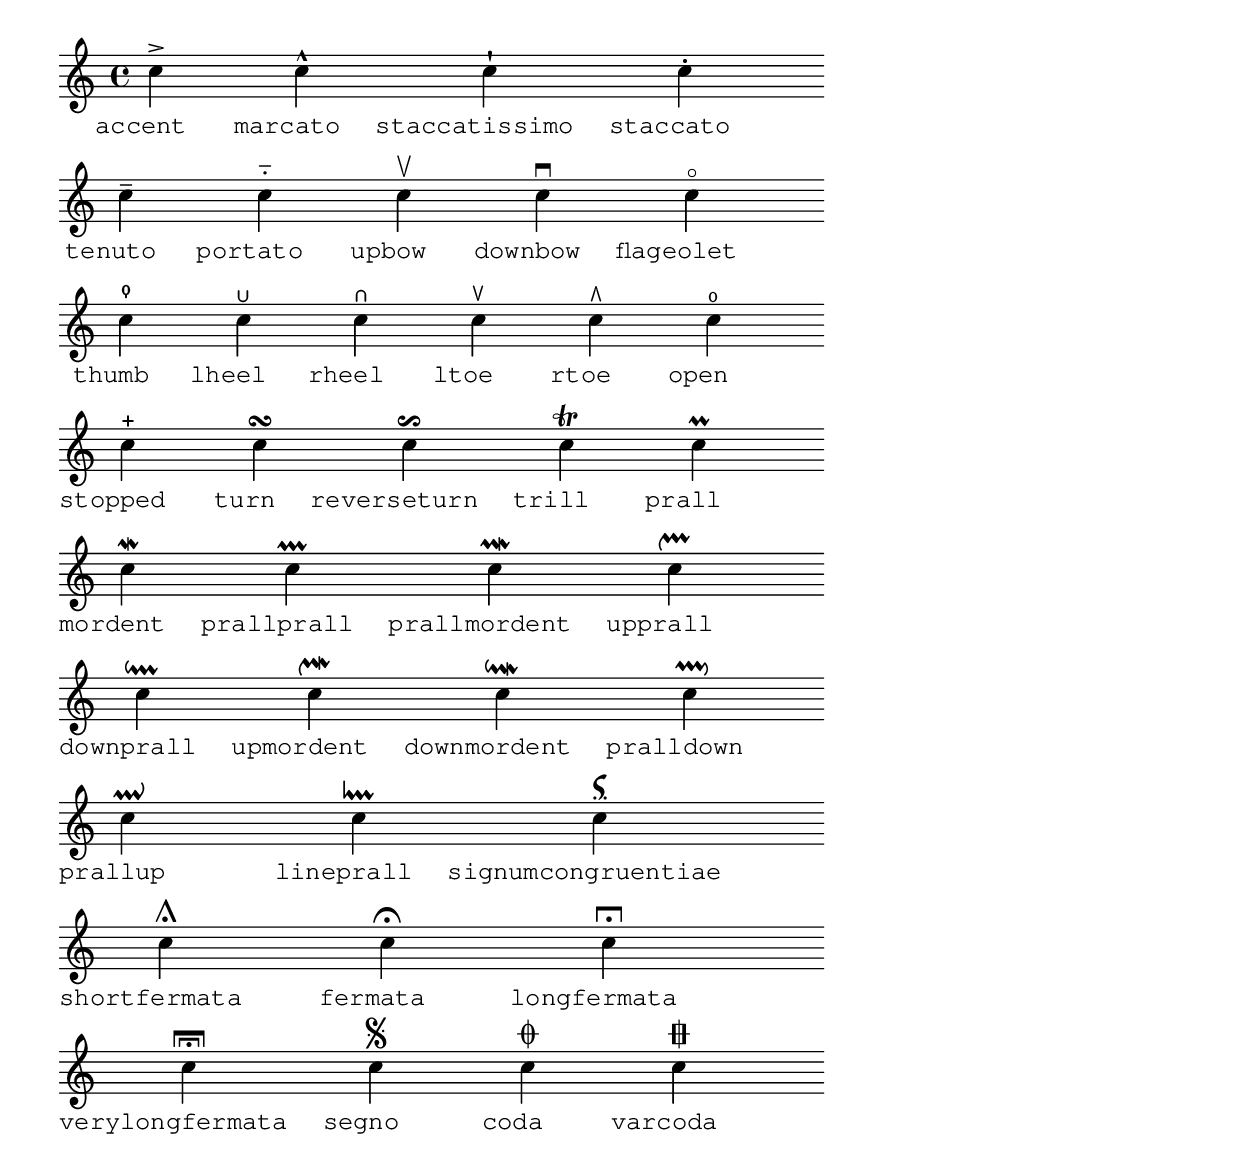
\version "2.2.0"

% this chart is used in the manual too.

\header {
    texidoc ="@cindex Feta scripts

This chart shows all articulations, or scripts, that feta font contains.

"
}

\score {
    <<
      \override Score.LyricText  #'font-family = #'typewriter
      \override Score.LyricText  #'font-shape = #'upright
      \context Staff \notes {
	\set Score.timing = ##f
	\set Score.barAlways = ##t
	\override Staff.BarLine  #'transparent = ##t
        c''\accent             c''\marcato            c''\staccatissimo
        c''\staccato           c''\tenuto             c''\portato
        c''\upbow              c''\downbow            c''\flageolet
        c''\thumb              c''^\lheel              c''\rheel
        c''^\ltoe               c''\rtoe               c''\open
        c''\stopped            c''\turn               c''\reverseturn
        c''\trill              c''\prall              c''\mordent
        c''\prallprall         c''\prallmordent       c''\upprall
        c''\downprall          c''\upmordent          c''\downmordent
        c''\pralldown          c''\prallup            c''\lineprall
        c''\signumcongruentiae c''\shortfermata       c''\fermata
        c''\longfermata        c''\verylongfermata    c''\segno
        c''\coda               c''\varcoda
      }
      \context Lyrics \lyrics {
        accent__                marcato__               staccatissimo__
        staccato__              tenuto__                portato__
        upbow__                 downbow__               flageolet__
        thumb__                 lheel__                 rheel__
        ltoe__                  rtoe__                  open__
        stopped__               turn__                  reverseturn__
        trill__                 prall__                 mordent__
        prallprall__            prallmordent__          upprall__
        downprall__             upmordent__             downmordent__
        pralldown__             prallup__               lineprall__
        signumcongruentiae__    shortfermata__          fermata__
        longfermata__           verylongfermata__       segno__
        coda__                  varcoda__
      }
    >>
    \paper {
      linewidth = 5.1\in
      indent = 0.0\mm
    }
  }


